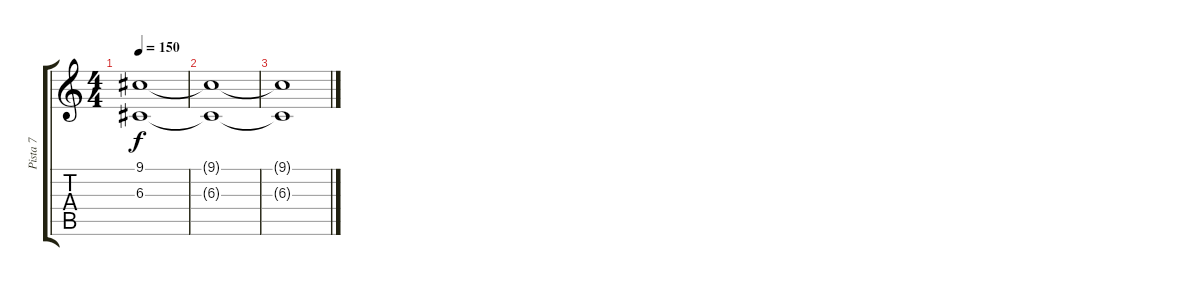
\track ("Pista 7" "Pista 7") {instrument fx7echoes}
\staff {score tabs}
\tuning (E4 B3 G3 D3 A2 E2) {hide}
\ts (4 4)
\tempo 150
\clef g2
\ks c
(9.1{t} 6.3{t}).1{dy f} |
(9.1{t} 6.3{t}).1 |
(9.1{t} 6.3{t}).1
